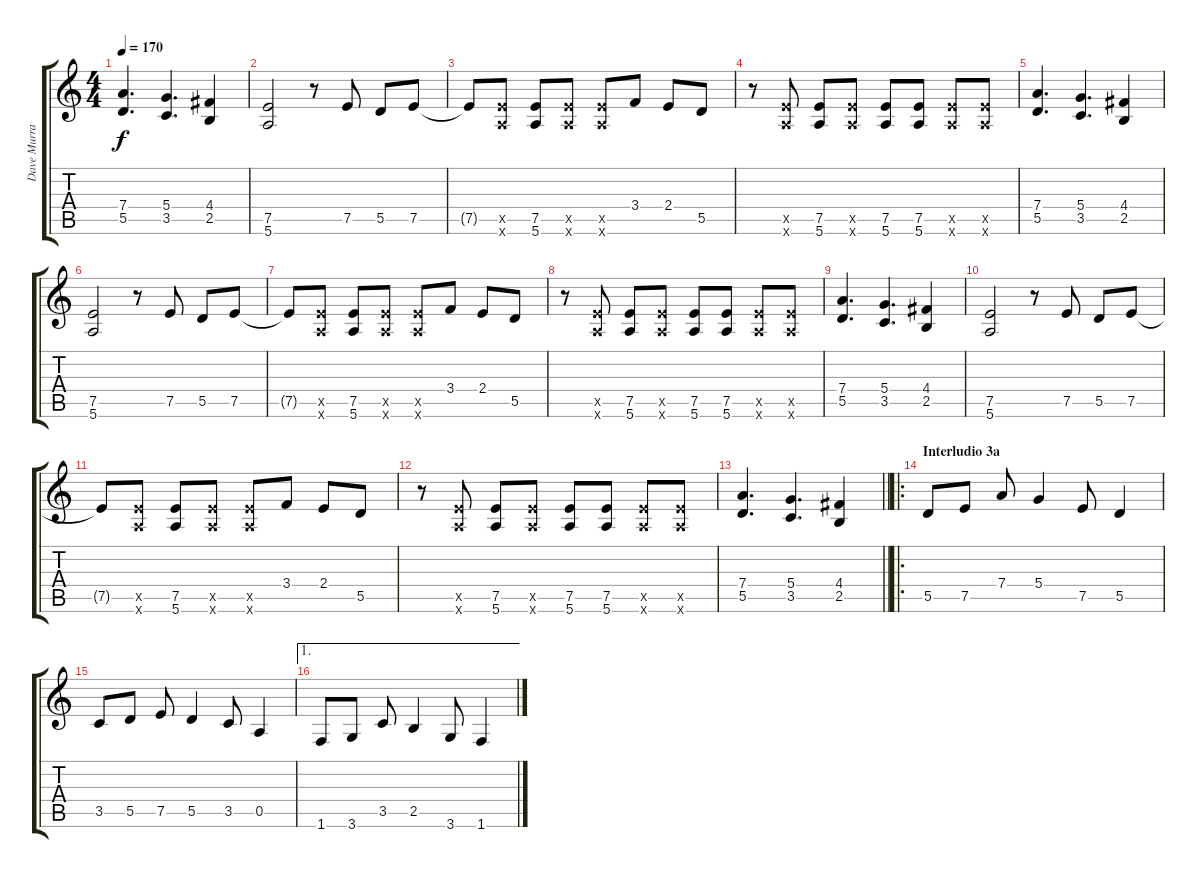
\track ("Dave Murray" "Dave Murra") {instrument overdrivenguitar}
\staff {score tabs}
\tuning (E4 B3 G3 D3 A2 E2) {hide}
\ts (4 4)
\tempo 170
\clef g2
\ks c
(7.4 5.5).4{d dy f} (5.4 3.5).4{d} (4.4 2.5).4 |
(7.5 5.6).2 r.8 7.5.8 5.5.8 7.5.8 |
7.5{t}.8 (7.5{x} 5.6{x}).8 (7.5 5.6).8 (7.5{x} 5.6{x}).8 (7.5{x} 5.6{x}).8 3.4.8 2.4.8 5.5.8 |
r.8 (7.5{x} 5.6{x}).8 (7.5 5.6).8 (7.5{x} 5.6{x}).8 (7.5 5.6).8 (7.5 5.6).8 (7.5{x} 5.6{x}).8 (7.5{x} 5.6{x}).8 |
(7.4 5.5).4{d} (5.4 3.5).4{d} (4.4 2.5).4 |
(7.5 5.6).2 r.8 7.5.8 5.5.8 7.5.8 |
7.5{t}.8 (7.5{x} 5.6{x}).8 (7.5 5.6).8 (7.5{x} 5.6{x}).8 (7.5{x} 5.6{x}).8 3.4.8 2.4.8 5.5.8 |
r.8 (7.5{x} 5.6{x}).8 (7.5 5.6).8 (7.5{x} 5.6{x}).8 (7.5 5.6).8 (7.5 5.6).8 (7.5{x} 5.6{x}).8 (7.5{x} 5.6{x}).8 |
(7.4 5.5).4{d} (5.4 3.5).4{d} (4.4 2.5).4 |
(7.5 5.6).2 r.8 7.5.8 5.5.8 7.5.8 |
7.5{t}.8 (7.5{x} 5.6{x}).8 (7.5 5.6).8 (7.5{x} 5.6{x}).8 (7.5{x} 5.6{x}).8 3.4.8 2.4.8 5.5.8 |
r.8 (7.5{x} 5.6{x}).8 (7.5 5.6).8 (7.5{x} 5.6{x}).8 (7.5 5.6).8 (7.5 5.6).8 (7.5{x} 5.6{x}).8 (7.5{x} 5.6{x}).8 |
\barLineRight lightlight
(7.4 5.5).4{d} (5.4 3.5).4{d} (4.4 2.5).4 |
\ro
\section ("" "Interludio 3a")
5.5.8 7.5.8 7.4.8 5.4.4 7.5.8 5.5.4 |
3.5.8 5.5.8 7.5.8 5.5.4 3.5.8 0.5.4 |
\ae 1
1.6.8 3.6.8 3.5.8 2.5.4 3.6.8 1.6.4
